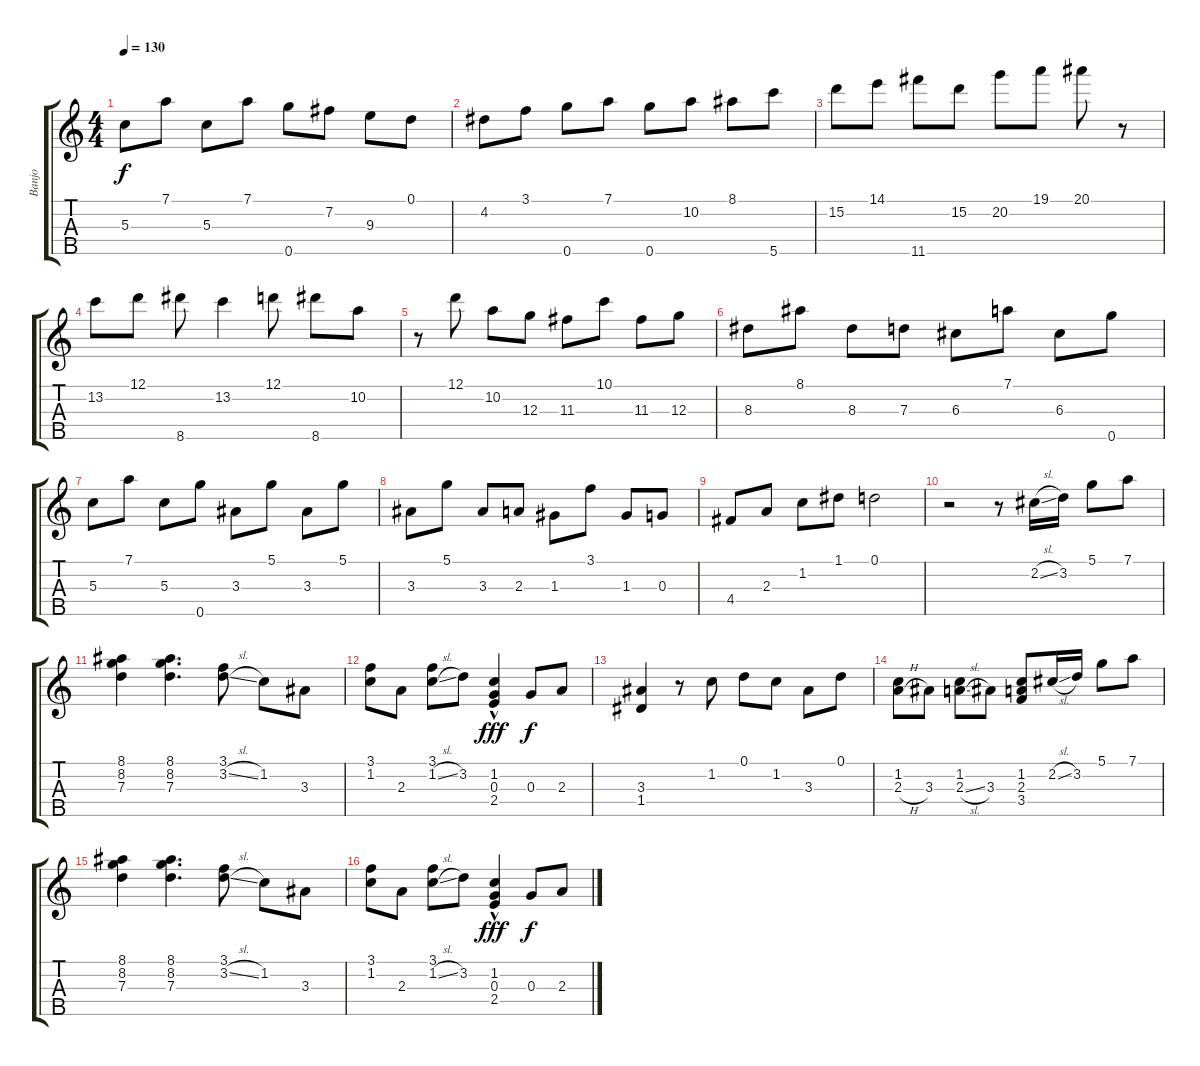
\track ("Banjo" "Banjo") {instrument banjo}
\staff {score tabs}
\tuning (D4 B3 G3 D3 G4) {hide}
\displaytranspose 12
\ts (4 4)
\tempo 130
\clef g2
\ks c
5.3.8{dy f} 7.1.8 5.3.8 7.1.8 0.5.8 7.2.8 9.3.8 0.1.8 |
4.2.8 3.1.8 0.5.8 7.1.8 0.5.8 10.2.8 8.1.8 5.5.8 |
15.2.8 14.1.8 11.5.8 15.2.8 20.2.8 19.1.8 20.1.8 r.8 |
13.2.8 12.1.8 8.5.8 13.2.4 12.1.8 8.5.8 10.2.8 |
r.8 12.1.8 10.2.8 12.3.8 11.3.8 10.1.8 11.3.8 12.3.8 |
8.3.8 8.1.8 8.3.8 7.3.8 6.3.8 7.1.8 6.3.8 0.5.8 |
5.3.8 7.1.8 5.3.8 0.5.8 3.3.8 5.1.8 3.3.8 5.1.8 |
3.3.8 5.1.8 3.3.8 2.3.8 1.3.8 3.1.8 1.3.8 0.3.8 |
4.4.8 2.3.8 1.2.8 1.1.8 0.1.2 |
r.2 r.8 2.2{sl}.16 3.2.16 5.1.8 7.1.8 |
(8.1 8.2 7.3).4 (8.1 8.2 7.3).4{d} (3.1 3.2{sl}).8 1.2.8 3.3.8 |
(3.1 1.2).8 2.3.8 (3.1 1.2{sl}).8 3.2.8 (1.2 0.3{hac} 2.4).4{dy fff} 0.3.8{dy f} 2.3.8 |
(3.3 1.4).4 r.8 1.2.8 0.1.8 1.2.8 3.3.8 0.1.8 |
(1.2 2.3{h}).8 3.3.8 (1.2 2.3{sl}).8 3.3.8 (1.2 2.3 3.4).8 2.2{sl}.16 3.2.16 5.1.8 7.1.8 |
(8.1 8.2 7.3).4 (8.1 8.2 7.3).4{d} (3.1 3.2{sl}).8 1.2.8 3.3.8 |
(3.1 1.2).8 2.3.8 (3.1 1.2{sl}).8 3.2.8 (1.2 0.3{hac} 2.4).4{dy fff} 0.3.8{dy f} 2.3.8
